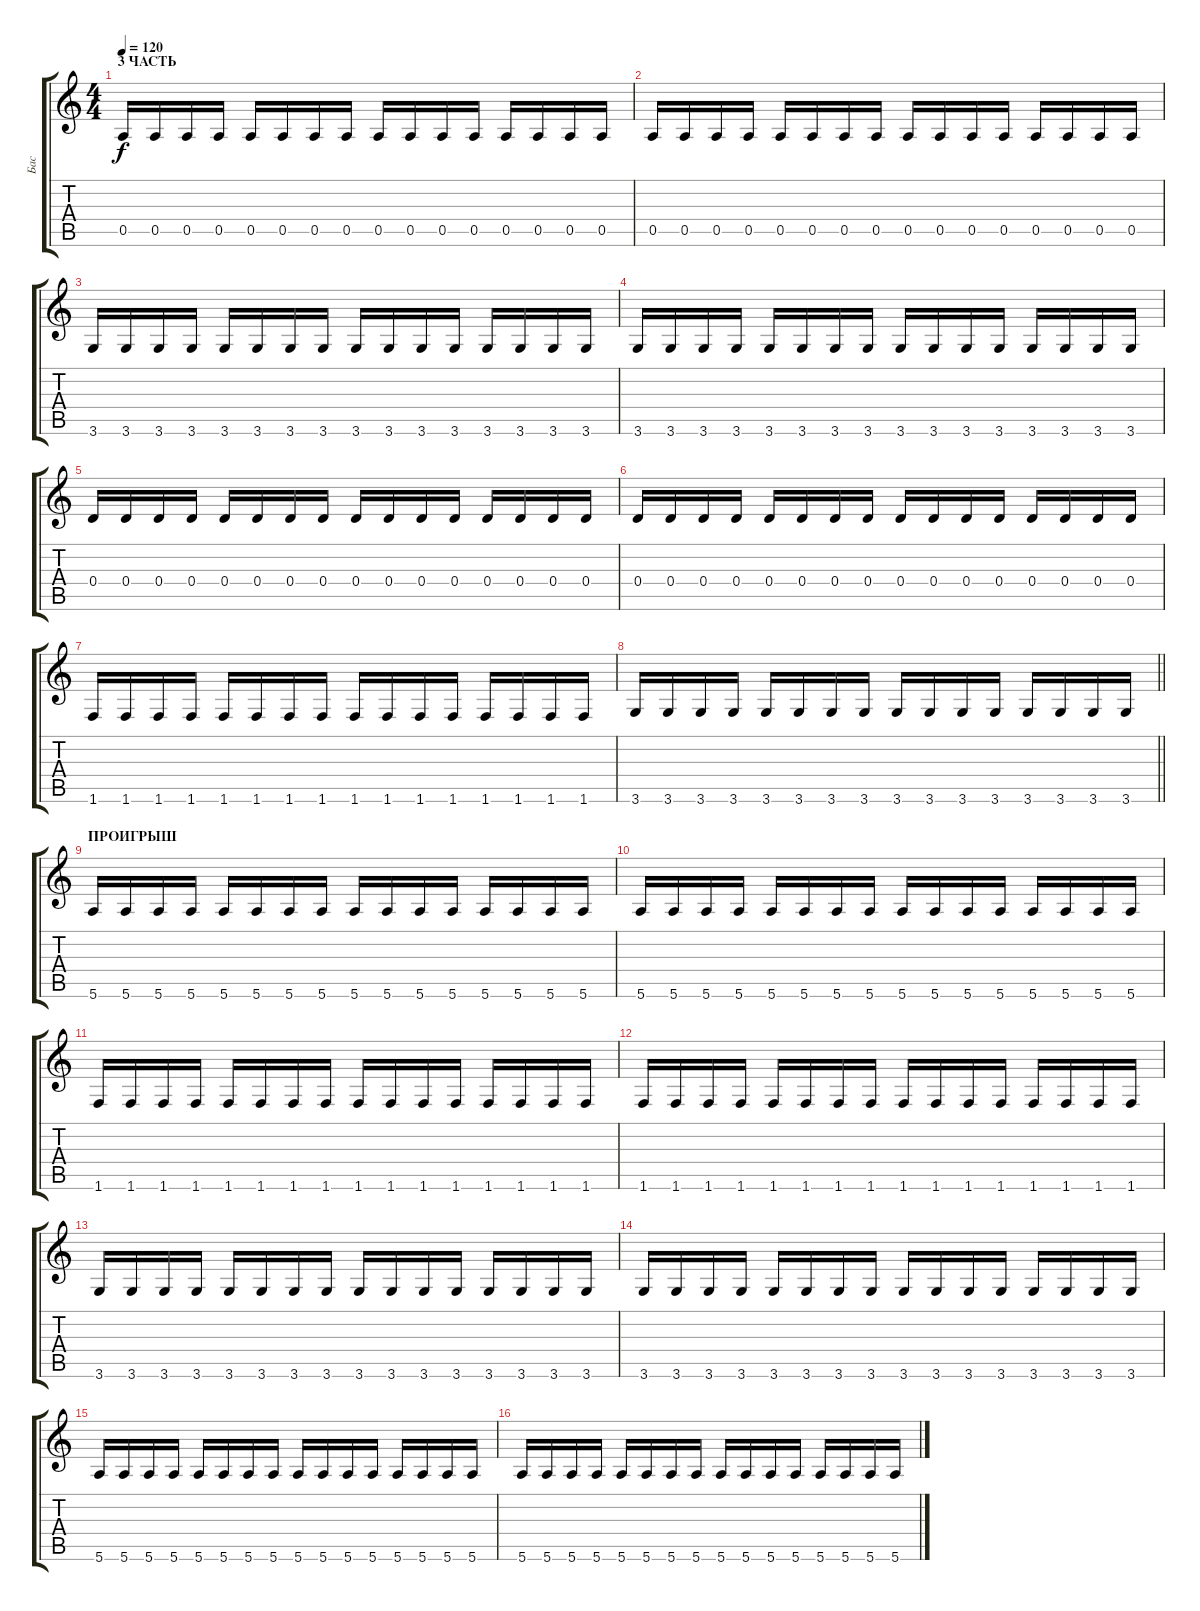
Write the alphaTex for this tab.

\track ("Бас" "Бас") {instrument electricbassfinger}
\staff {score tabs}
\tuning (E4 B3 G3 D3 A2 E2) {hide}
\ts (4 4)
\section ("" "3 ЧАСТЬ")
\tempo 120
\clef g2
\ks c
0.5.16{dy f} 0.5.16 0.5.16 0.5.16 0.5.16 0.5.16 0.5.16 0.5.16 0.5.16 0.5.16 0.5.16 0.5.16 0.5.16 0.5.16 0.5.16 0.5.16 |
0.5.16 0.5.16 0.5.16 0.5.16 0.5.16 0.5.16 0.5.16 0.5.16 0.5.16 0.5.16 0.5.16 0.5.16 0.5.16 0.5.16 0.5.16 0.5.16 |
3.6.16 3.6.16 3.6.16 3.6.16 3.6.16 3.6.16 3.6.16 3.6.16 3.6.16 3.6.16 3.6.16 3.6.16 3.6.16 3.6.16 3.6.16 3.6.16 |
3.6.16 3.6.16 3.6.16 3.6.16 3.6.16 3.6.16 3.6.16 3.6.16 3.6.16 3.6.16 3.6.16 3.6.16 3.6.16 3.6.16 3.6.16 3.6.16 |
0.4.16 0.4.16 0.4.16 0.4.16 0.4.16 0.4.16 0.4.16 0.4.16 0.4.16 0.4.16 0.4.16 0.4.16 0.4.16 0.4.16 0.4.16 0.4.16 |
0.4.16 0.4.16 0.4.16 0.4.16 0.4.16 0.4.16 0.4.16 0.4.16 0.4.16 0.4.16 0.4.16 0.4.16 0.4.16 0.4.16 0.4.16 0.4.16 |
1.6.16 1.6.16 1.6.16 1.6.16 1.6.16 1.6.16 1.6.16 1.6.16 1.6.16 1.6.16 1.6.16 1.6.16 1.6.16 1.6.16 1.6.16 1.6.16 |
\barLineRight lightlight
3.6.16 3.6.16 3.6.16 3.6.16 3.6.16 3.6.16 3.6.16 3.6.16 3.6.16 3.6.16 3.6.16 3.6.16 3.6.16 3.6.16 3.6.16 3.6.16 |
\section ("" "ПРОИГРЫШ")
5.6.16 5.6.16 5.6.16 5.6.16 5.6.16 5.6.16 5.6.16 5.6.16 5.6.16 5.6.16 5.6.16 5.6.16 5.6.16 5.6.16 5.6.16 5.6.16 |
5.6.16 5.6.16 5.6.16 5.6.16 5.6.16 5.6.16 5.6.16 5.6.16 5.6.16 5.6.16 5.6.16 5.6.16 5.6.16 5.6.16 5.6.16 5.6.16 |
1.6.16 1.6.16 1.6.16 1.6.16 1.6.16 1.6.16 1.6.16 1.6.16 1.6.16 1.6.16 1.6.16 1.6.16 1.6.16 1.6.16 1.6.16 1.6.16 |
1.6.16 1.6.16 1.6.16 1.6.16 1.6.16 1.6.16 1.6.16 1.6.16 1.6.16 1.6.16 1.6.16 1.6.16 1.6.16 1.6.16 1.6.16 1.6.16 |
3.6.16 3.6.16 3.6.16 3.6.16 3.6.16 3.6.16 3.6.16 3.6.16 3.6.16 3.6.16 3.6.16 3.6.16 3.6.16 3.6.16 3.6.16 3.6.16 |
3.6.16 3.6.16 3.6.16 3.6.16 3.6.16 3.6.16 3.6.16 3.6.16 3.6.16 3.6.16 3.6.16 3.6.16 3.6.16 3.6.16 3.6.16 3.6.16 |
5.6.16 5.6.16 5.6.16 5.6.16 5.6.16 5.6.16 5.6.16 5.6.16 5.6.16 5.6.16 5.6.16 5.6.16 5.6.16 5.6.16 5.6.16 5.6.16 |
5.6.16 5.6.16 5.6.16 5.6.16 5.6.16 5.6.16 5.6.16 5.6.16 5.6.16 5.6.16 5.6.16 5.6.16 5.6.16 5.6.16 5.6.16 5.6.16
